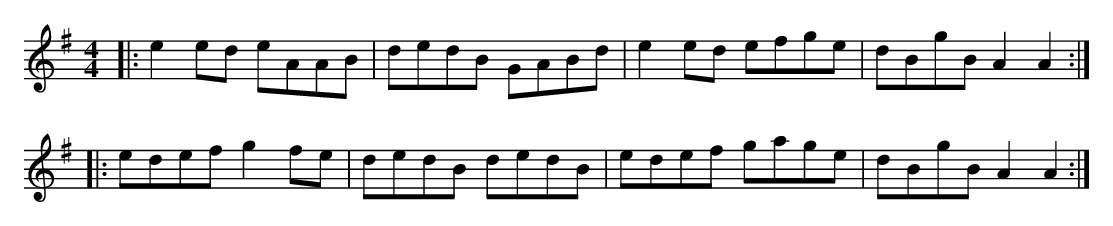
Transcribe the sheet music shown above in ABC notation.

X:1
M:4/4
K:Ador
|:e2 ed eAAB|dedB GABd|e2 ed efge|dBgB A2 A2:|
|:edef g2 fe|dedB dedB|edef gage|dBgB A2 A2:|
